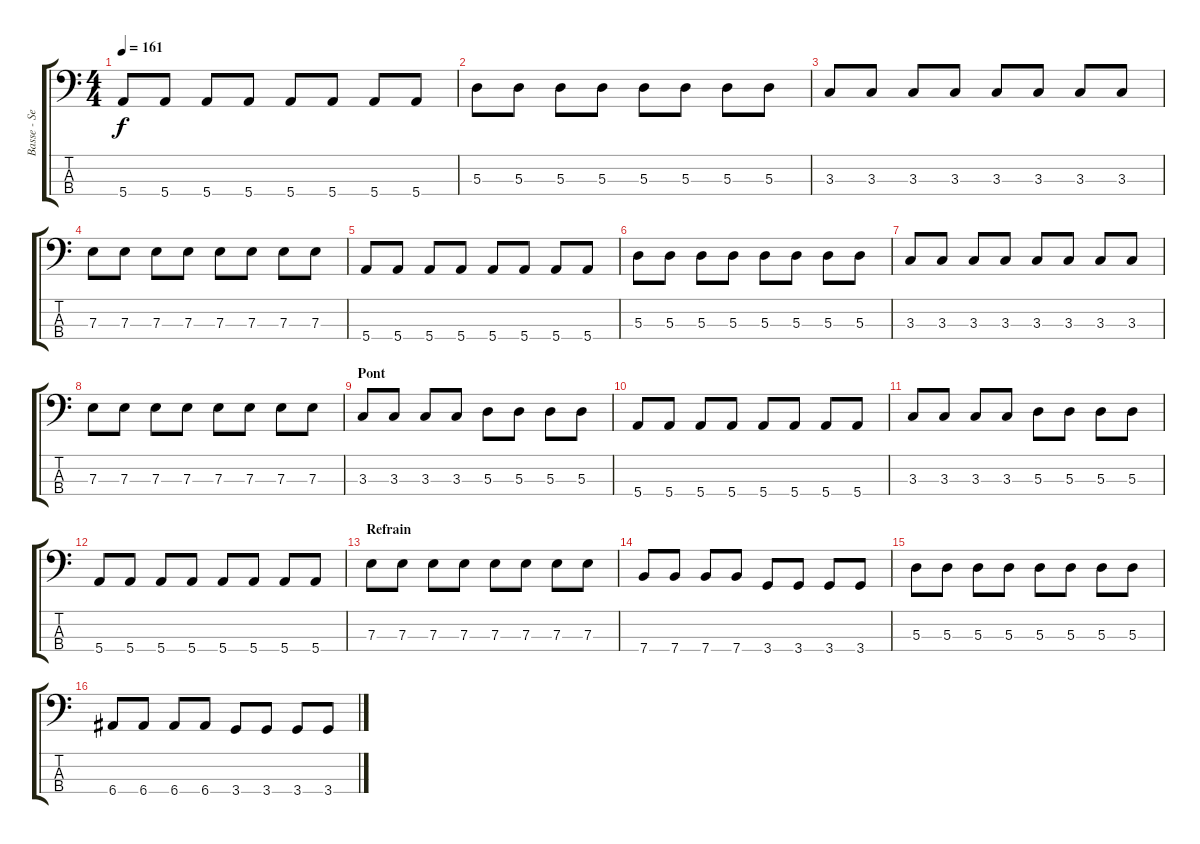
\track ("Basse - Seb" "Basse - Se") {instrument electricbassfinger}
\staff {score tabs}
\tuning (G2 D2 A1 E1) {hide}
\ts (4 4)
\tempo 161
\clef f4
\ks c
5.4.8{dy f} 5.4.8 5.4.8 5.4.8 5.4.8 5.4.8 5.4.8 5.4.8 |
5.3.8 5.3.8 5.3.8 5.3.8 5.3.8 5.3.8 5.3.8 5.3.8 |
3.3.8 3.3.8 3.3.8 3.3.8 3.3.8 3.3.8 3.3.8 3.3.8 |
7.3.8 7.3.8 7.3.8 7.3.8 7.3.8 7.3.8 7.3.8 7.3.8 |
5.4.8 5.4.8 5.4.8 5.4.8 5.4.8 5.4.8 5.4.8 5.4.8 |
5.3.8 5.3.8 5.3.8 5.3.8 5.3.8 5.3.8 5.3.8 5.3.8 |
3.3.8 3.3.8 3.3.8 3.3.8 3.3.8 3.3.8 3.3.8 3.3.8 |
7.3.8 7.3.8 7.3.8 7.3.8 7.3.8 7.3.8 7.3.8 7.3.8 |
\section ("" "Pont")
3.3.8 3.3.8 3.3.8 3.3.8 5.3.8 5.3.8 5.3.8 5.3.8 |
5.4.8 5.4.8 5.4.8 5.4.8 5.4.8 5.4.8 5.4.8 5.4.8 |
3.3.8 3.3.8 3.3.8 3.3.8 5.3.8 5.3.8 5.3.8 5.3.8 |
5.4.8 5.4.8 5.4.8 5.4.8 5.4.8 5.4.8 5.4.8 5.4.8 |
\section ("" "Refrain")
7.3.8 7.3.8 7.3.8 7.3.8 7.3.8 7.3.8 7.3.8 7.3.8 |
7.4.8 7.4.8 7.4.8 7.4.8 3.4.8 3.4.8 3.4.8 3.4.8 |
5.3.8 5.3.8 5.3.8 5.3.8 5.3.8 5.3.8 5.3.8 5.3.8 |
6.4.8 6.4.8 6.4.8 6.4.8 3.4.8 3.4.8 3.4.8 3.4.8
